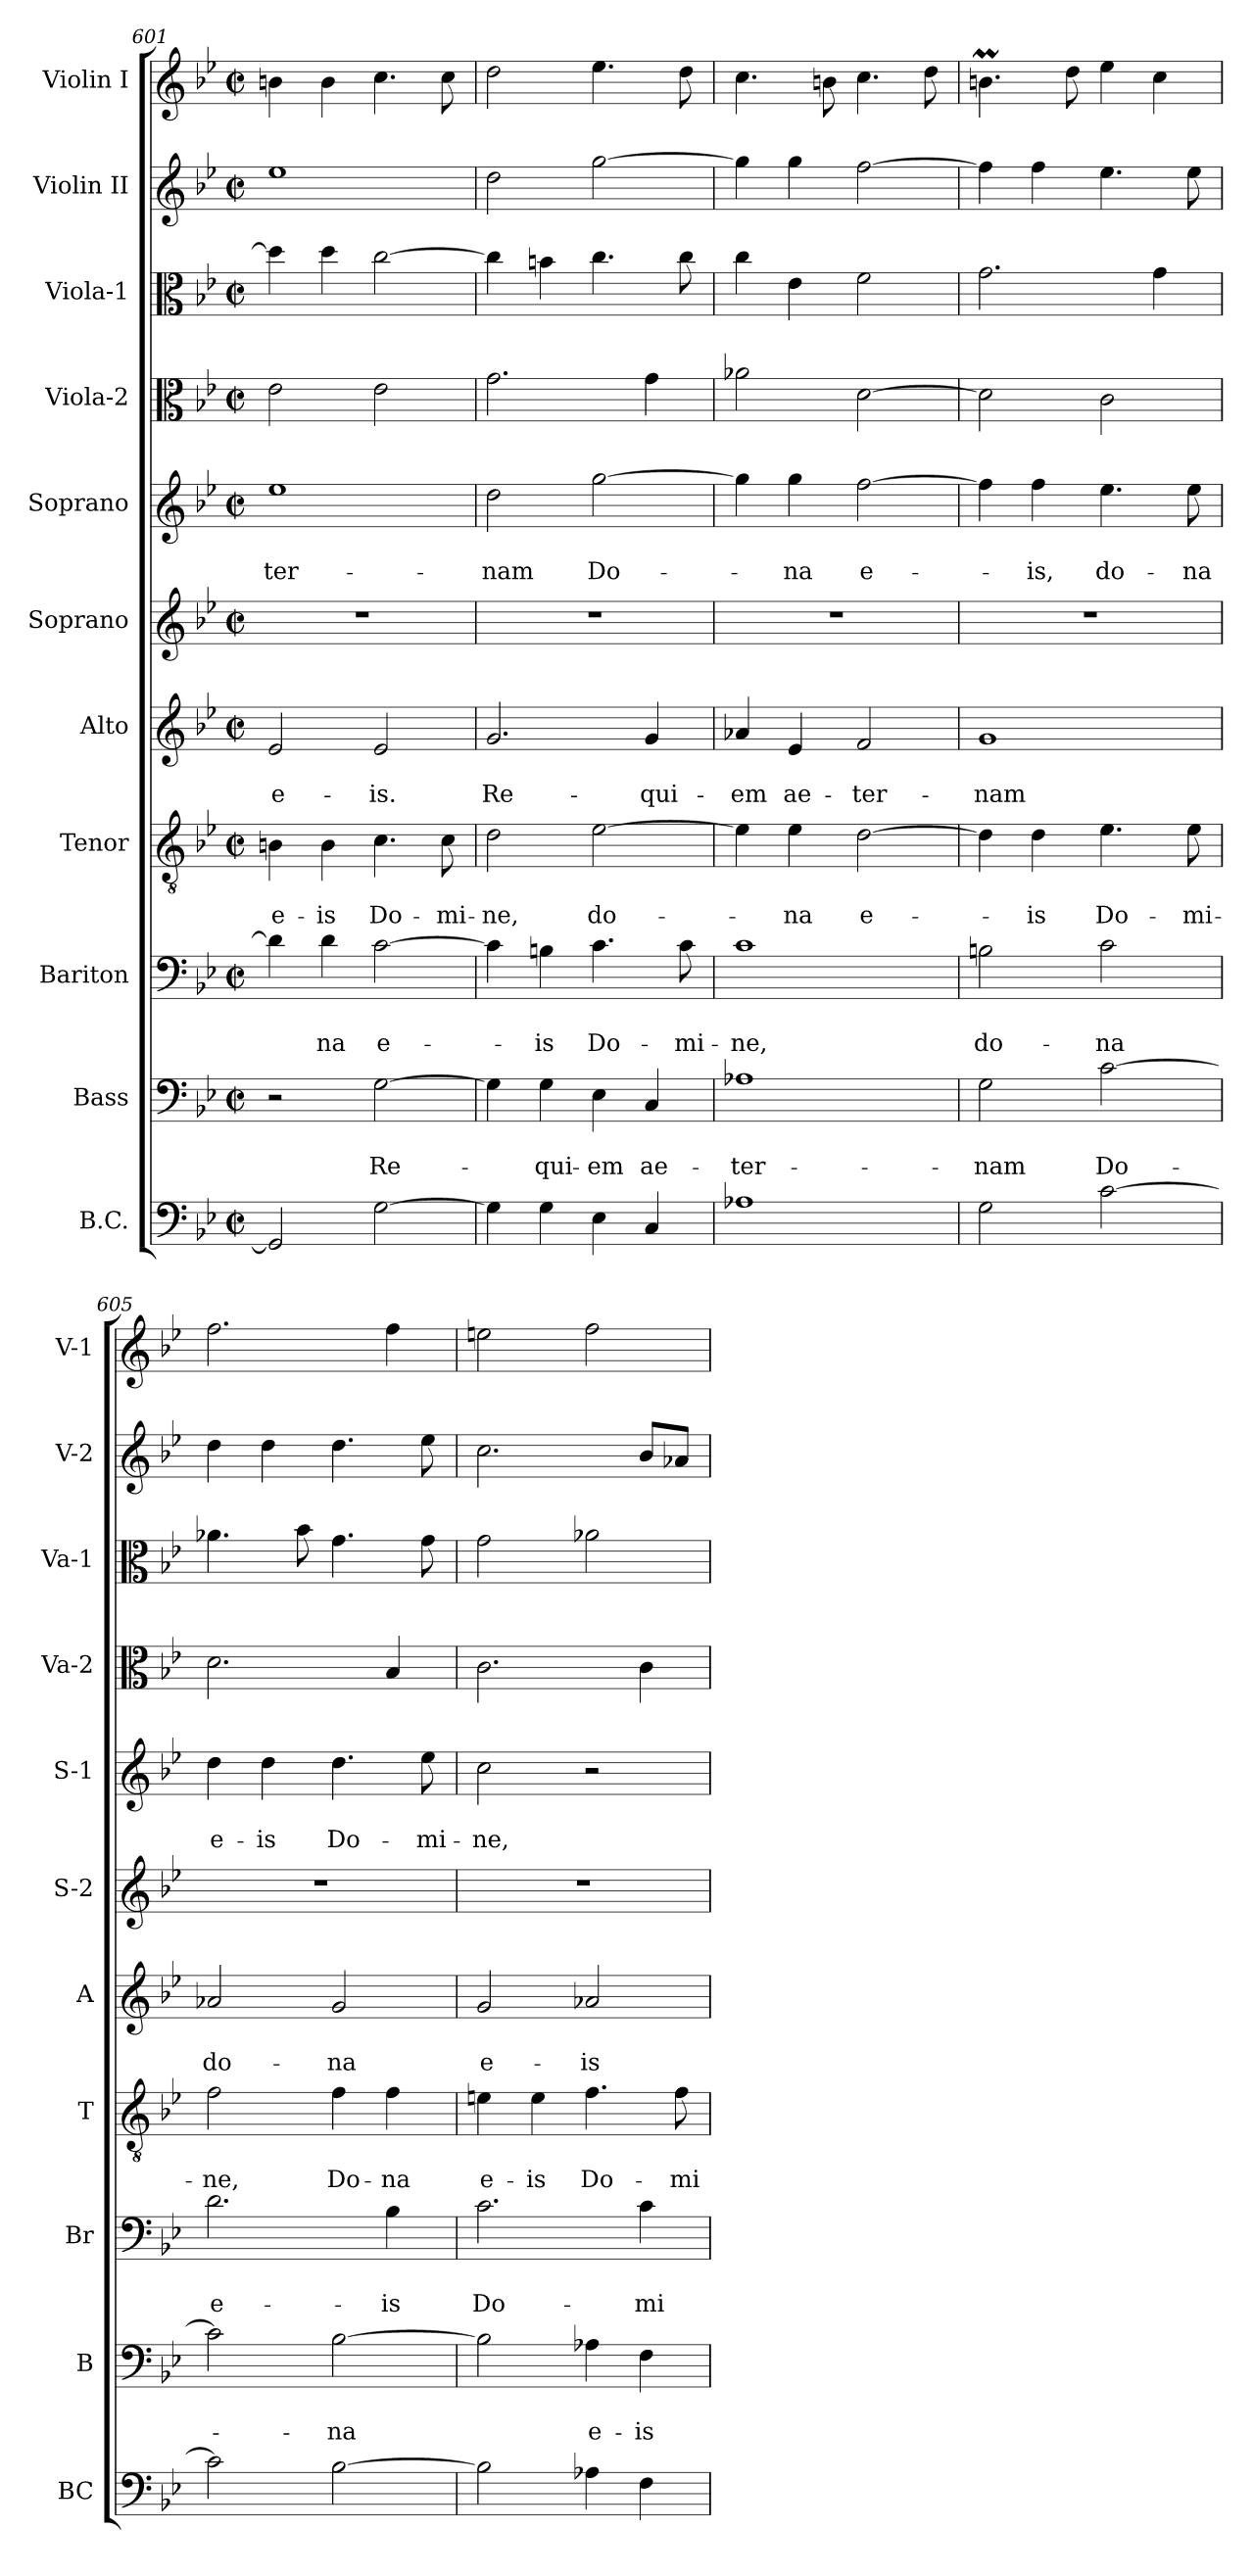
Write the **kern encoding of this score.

**kern	**kern	**text	**text	**kern	**text	**text	**kern	**text	**text	**kern	**text	**text	**kern	**kern	**text	**text	**kern	**kern	**kern	**kern
*part11	*part10	*part10	*part10	*part9	*part9	*part9	*part8	*part8	*part8	*part7	*part7	*part7	*part6	*part5	*part5	*part5	*part4	*part3	*part2	*part1
*staff11	*staff10	*staff10	*staff10	*staff9	*staff9	*staff9	*staff8	*staff8	*staff8	*staff7	*staff7	*staff7	*staff6	*staff5	*staff5	*staff5	*staff4	*staff3	*staff2	*staff1
*I"B.C.	*I"Bass	*	*	*I"Bariton	*	*	*I"Tenor	*	*	*I"Alto	*	*	*I"Soprano	*I"Soprano	*	*	*I"Viola-2	*I"Viola-1	*I"Violin II	*I"Violin I
*I'BC	*I'B	*	*	*I'Br	*	*	*I'T	*	*	*I'A	*	*	*I'S-2	*I'S-1	*	*	*I'Va-2	*I'Va-1	*I'V-2	*I'V-1
*clefF4	*clefF4	*	*	*clefF4	*	*	*clefGv2	*	*	*clefG2	*	*	*clefG2	*clefG2	*	*	*clefC3	*clefC3	*clefG2	*clefG2
*k[b-e-]	*k[b-e-]	*	*	*k[b-e-]	*	*	*k[b-e-]	*	*	*k[b-e-]	*	*	*k[b-e-]	*k[b-e-]	*	*	*k[b-e-]	*k[b-e-]	*k[b-e-]	*k[b-e-]
*B-:	*B-:	*	*	*B-:	*	*	*B-:	*	*	*B-:	*	*	*B-:	*B-:	*	*	*B-:	*B-:	*B-:	*B-:
*M2/2	*M2/2	*	*	*M2/2	*	*	*M2/2	*	*	*M2/2	*	*	*M2/2	*M2/2	*	*	*M2/2	*M2/2	*M2/2	*M2/2
*met(c|)	*met(c|)	*	*	*met(c|)	*	*	*met(c|)	*	*	*met(c|)	*	*	*met(c|)	*met(c|)	*	*	*met(c|)	*met(c|)	*met(c|)	*met(c|)
=601	=601	=601	=601	=601	=601	=601	=601	=601	=601	=601	=601	=601	=601	=601	=601	=601	=601	=601	=601	=601
!	!	!	!	!	!	!	!	!	!LO:LY:b	!	!	!LO:LY:b	!	!	!	!LO:LY:b	!	!	!	!
2GG/]	2r	.	.	4d\]	.	.	4Bn\	.	e-	2e-/	.	e-	1r	1ee-	.	-ter-	2e-\	4dd\]	1ee-	4bn\
!	!	!	!	!	!	!LO:LY:b	!	!	!LO:LY:b	!	!	!	!	!	!	!	!	!	!	!
.	.	.	.	4d\	.	-na	4B\	.	-is	.	.	.	.	.	.	.	.	4dd\	.	4b\
!	!	!	!LO:LY:b	!	!	!LO:LY:b	!	!	!LO:LY:b	!	!	!LO:LY:b	!	!	!	!	!	!	!	!
[2G\	[2G\	.	Re-	[2c\	.	e-	4.c\	.	Do-	2e-/	.	-is.	.	.	.	.	2e-\	[2cc\	.	4.cc\
!	!	!	!	!	!	!	!	!	!LO:LY:b	!	!	!	!	!	!	!	!	!	!	!
.	.	.	.	.	.	.	8c\	.	-mi-	.	.	.	.	.	.	.	.	.	.	8cc\
!!LO:PB:g=z
=602	=602	=602	=602	=602	=602	=602	=602	=602	=602	=602	=602	=602	=602	=602	=602	=602	=602	=602	=602	=602
!	!	!	!	!	!	!	!	!	!LO:LY:b	!	!	!LO:LY:b	!	!	!	!LO:LY:b	!	!	!	!
4G\]	4G\]	.	.	4c\]	.	.	2d\	.	-ne,	2.g/	.	Re-	1r	2dd\	.	-nam	2.g\	4cc\]	2dd\	2dd\
!	!	!	!LO:LY:b	!	!	!LO:LY:b	!	!	!	!	!	!	!	!	!	!	!	!	!	!
4G\	4G\	.	-qui-	4Bn\	.	-is	.	.	.	.	.	.	.	.	.	.	.	4bn\	.	.
!	!	!	!LO:LY:b	!	!	!LO:LY:b	!	!	!LO:LY:b	!	!	!	!	!	!	!LO:LY:b	!	!	!	!
4E-\	4E-\	.	-em	4.c\	.	Do-	[2e-\	.	do-	.	.	.	.	[2gg\	.	Do-	.	4.cc\	[2gg\	4.ee-\
!	!	!	!LO:LY:b	!	!	!	!	!	!	!	!	!LO:LY:b	!	!	!	!	!	!	!	!
4C/	4C/	.	ae-	.	.	.	.	.	.	4g/	.	-qui-	.	.	.	.	4g\	.	.	.
!	!	!	!	!	!	!LO:LY:b	!	!	!	!	!	!	!	!	!	!	!	!	!	!
.	.	.	.	8c\	.	-mi-	.	.	.	.	.	.	.	.	.	.	.	8cc\	.	8dd\
=603	=603	=603	=603	=603	=603	=603	=603	=603	=603	=603	=603	=603	=603	=603	=603	=603	=603	=603	=603	=603
!	!	!	!LO:LY:b	!	!	!LO:LY:b	!	!	!	!	!	!LO:LY:b	!	!	!	!	!	!	!	!
1A-X	1A-X	.	-ter-	1c	.	-ne,	4e-\]	.	.	4a-X/	.	-em	1r	4gg\]	.	.	2a-X\	4cc\	4gg\]	4.cc\
!	!	!	!	!	!	!	!	!	!LO:LY:b	!	!	!LO:LY:b	!	!	!	!LO:LY:b	!	!	!	!
.	.	.	.	.	.	.	4e-\	.	-na	4e-/	.	ae-	.	4gg\	.	-na	.	4e-\	4gg\	.
.	.	.	.	.	.	.	.	.	.	.	.	.	.	.	.	.	.	.	.	8bn\
!	!	!	!	!	!	!	!	!	!LO:LY:b	!	!	!LO:LY:b	!	!	!	!LO:LY:b	!	!	!	!
.	.	.	.	.	.	.	[2d\	.	e-	2f/	.	-ter-	.	[2ff\	.	e-	[2d\	2f\	[2ff\	4.cc\
.	.	.	.	.	.	.	.	.	.	.	.	.	.	.	.	.	.	.	.	8dd\
=604	=604	=604	=604	=604	=604	=604	=604	=604	=604	=604	=604	=604	=604	=604	=604	=604	=604	=604	=604	=604
!	!	!	!LO:LY:b	!	!	!LO:LY:b	!	!	!	!	!	!LO:LY:b	!	!	!	!	!	!	!	!
2G\	2G\	.	-nam	2Bn\	.	do-	4d\]	.	.	1g	.	-nam	1r	4ff\]	.	.	2d\]	2.g\	4ff\]	4.bnm\
!	!	!	!	!	!	!	!	!	!LO:LY:b	!	!	!	!	!	!	!LO:LY:b	!	!	!	!
.	.	.	.	.	.	.	4d\	.	-is	.	.	.	.	4ff\	.	-is,	.	.	4ff\	.
.	.	.	.	.	.	.	.	.	.	.	.	.	.	.	.	.	.	.	.	8dd\
!	!	!	!LO:LY:b	!	!	!LO:LY:b	!	!	!LO:LY:b	!	!	!	!	!	!	!LO:LY:b	!	!	!	!
[2c\	[2c\	.	Do-	2c\	.	-na	4.e-\	.	Do-	.	.	.	.	4.ee-\	.	do-	2c\	.	4.ee-\	4ee-\
.	.	.	.	.	.	.	.	.	.	.	.	.	.	.	.	.	.	4g\	.	4cc\
!	!	!	!	!	!	!	!	!	!LO:LY:b	!	!	!	!	!	!	!LO:LY:b	!	!	!	!
.	.	.	.	.	.	.	8e-\	.	-mi-	.	.	.	.	8ee-\	.	-na	.	.	8ee-\	.
=605	=605	=605	=605	=605	=605	=605	=605	=605	=605	=605	=605	=605	=605	=605	=605	=605	=605	=605	=605	=605
!	!	!	!	!	!	!LO:LY:b	!	!	!LO:LY:b	!	!	!LO:LY:b	!	!	!	!LO:LY:b	!	!	!	!
2c\]	2c\]	.	.	2.d\	.	e-	2f\	.	-ne,	2a-X/	.	do-	1r	4dd\	.	e-	2.d\	4.a-X\	4dd\	2.ff\
!	!	!	!	!	!	!	!	!	!	!	!	!	!	!	!	!LO:LY:b	!	!	!	!
.	.	.	.	.	.	.	.	.	.	.	.	.	.	4dd\	.	-is	.	.	4dd\	.
.	.	.	.	.	.	.	.	.	.	.	.	.	.	.	.	.	.	8b-\	.	.
!	!	!	!LO:LY:b	!	!	!	!	!	!LO:LY:b	!	!	!LO:LY:b	!	!	!	!LO:LY:b	!	!	!	!
[2B-\	[2B-\	.	-na	.	.	.	4f\	.	Do-	2g/	.	-na	.	4.dd\	.	Do-	.	4.g\	4.dd\	.
!	!	!	!	!	!	!LO:LY:b	!	!	!LO:LY:b	!	!	!	!	!	!	!	!	!	!	!
.	.	.	.	4B-i\	.	-is	4f\	.	-na	.	.	.	.	.	.	.	4B-/	.	.	4ff\
!	!	!	!	!	!	!	!	!	!	!	!	!	!	!	!	!LO:LY:b	!	!	!	!
.	.	.	.	.	.	.	.	.	.	.	.	.	.	8ee-\	.	-mi-	.	8g\	8ee-\	.
=606	=606	=606	=606	=606	=606	=606	=606	=606	=606	=606	=606	=606	=606	=606	=606	=606	=606	=606	=606	=606
!	!	!	!	!	!	!LO:LY:b	!	!	!LO:LY:b	!	!	!LO:LY:b	!	!	!	!LO:LY:b	!	!	!	!
2B-\]	2B-\]	.	.	2.c\	.	Do-	4en\	.	e-	2g/	.	e-	1r	2cc\	.	-ne,	2.c\	2g\	2.cc\	2een\
!	!	!	!	!	!	!	!	!	!LO:LY:b	!	!	!	!	!	!	!	!	!	!	!
.	.	.	.	.	.	.	4e\	.	-is	.	.	.	.	.	.	.	.	.	.	.
!	!	!	!LO:LY:b	!	!	!	!	!	!LO:LY:b	!	!	!LO:LY:b	!	!	!	!	!	!	!	!
4A-X\	4A-X\	.	e-	.	.	.	4.f\	.	Do-	2a-X/	.	-is	.	2r	.	.	.	2a-X\	.	2ff\
!	!	!	!LO:LY:b	!	!	!LO:LY:b	!	!	!	!	!	!	!	!	!	!	!	!	!	!
4F\	4F\	.	-is	4c\	.	-mi-	.	.	.	.	.	.	.	.	.	.	4c\	.	8b-/L	.
!	!	!	!	!	!	!	!	!	!LO:LY:b	!	!	!	!	!	!	!	!	!	!	!
.	.	.	.	.	.	.	8f\	.	-mi-	.	.	.	.	.	.	.	.	.	8a-X/J	.
=	=	=	=	=	=	=	=	=	=	=	=	=	=	=	=	=	=	=	=	=
*-	*-	*-	*-	*-	*-	*-	*-	*-	*-	*-	*-	*-	*-	*-	*-	*-	*-	*-	*-	*-
